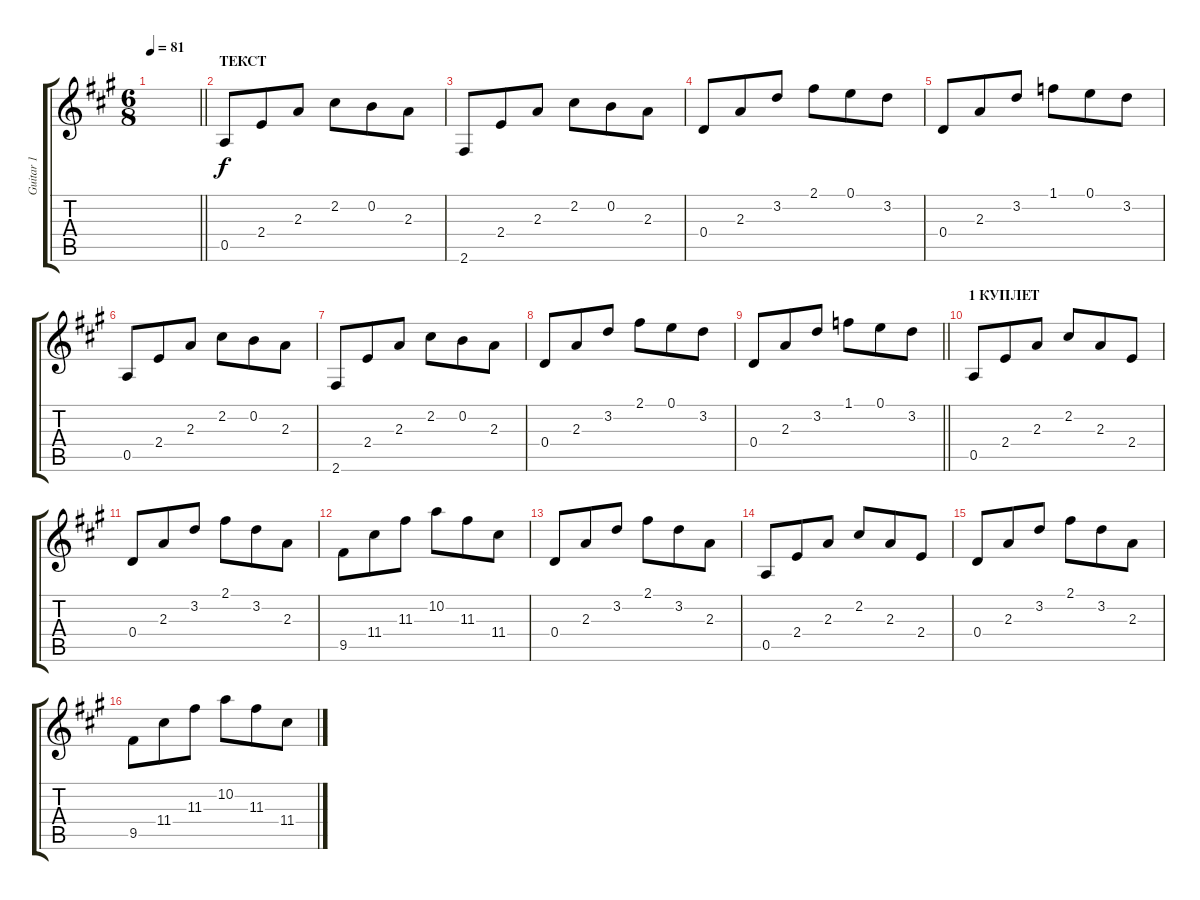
\track ("Guitar 1" "Guitar 1") {instrument electricguitarclean}
\staff {score tabs}
\tuning (E4 B3 G3 D3 A2 E2) {hide}
\ts (6 8)
\tempo 81
\clef g2
\barLineRight lightlight
\ks a
|
\section ("" "ТЕКСТ")
0.5.8 2.4.8 2.3.8 2.2.8 0.2.8 2.3.8 |
2.6.8 2.4.8 2.3.8 2.2.8 0.2.8 2.3.8 |
0.4.8 2.3.8 3.2.8 2.1.8 0.1.8 3.2.8 |
0.4.8 2.3.8 3.2.8 1.1.8 0.1.8 3.2.8 |
0.5.8 2.4.8 2.3.8 2.2.8 0.2.8 2.3.8 |
2.6.8 2.4.8 2.3.8 2.2.8 0.2.8 2.3.8 |
0.4.8 2.3.8 3.2.8 2.1.8 0.1.8 3.2.8 |
\barLineRight lightlight
0.4.8 2.3.8 3.2.8 1.1.8 0.1.8 3.2.8 |
\section ("" "1 КУПЛЕТ")
0.5.8 2.4.8 2.3.8 2.2.8 2.3.8 2.4.8 |
0.4.8 2.3.8 3.2.8 2.1.8 3.2.8 2.3.8 |
9.5.8 11.4.8 11.3.8 10.2.8 11.3.8 11.4.8 |
0.4.8 2.3.8 3.2.8 2.1.8 3.2.8 2.3.8 |
0.5.8 2.4.8 2.3.8 2.2.8 2.3.8 2.4.8 |
0.4.8 2.3.8 3.2.8 2.1.8 3.2.8 2.3.8 |
9.5.8 11.4.8 11.3.8 10.2.8 11.3.8 11.4.8
